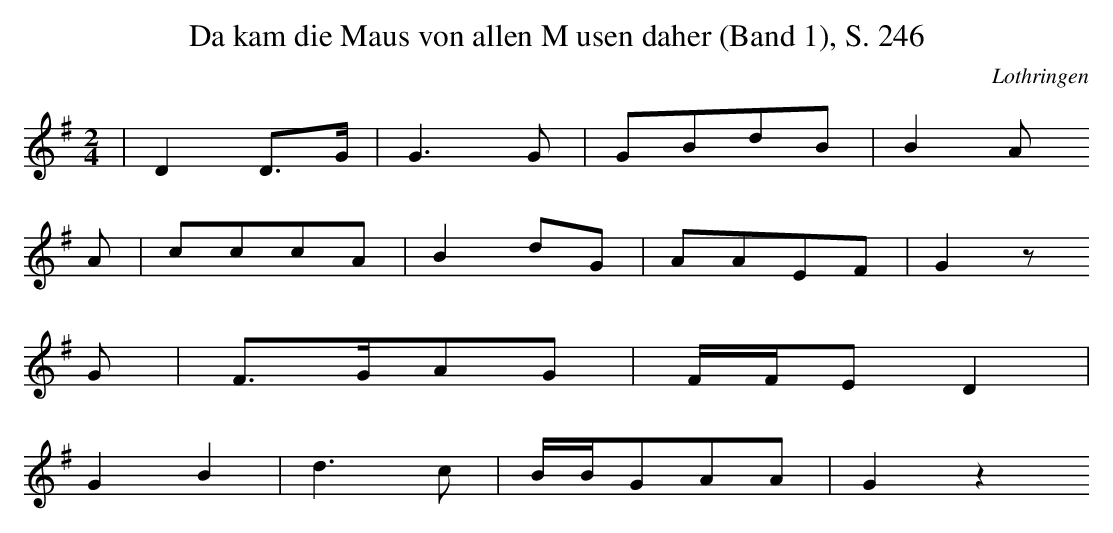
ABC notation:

X:1
T: Da kam die Maus von allen Musen daher (Band 1), S. 246
O: Lothringen
M: 2/4
L: 1/16
K: G
 | D4D3G | G6G2 | G2B2d2B2 | B4A2
A2 | c2c2c2A2 | B4d2G2 | A2A2E2F2 | G4z2
G2 | F3GA2G2 | FFE2D4 |
G4B4 | d6c2 | BBG2A2A2 | G4z4
